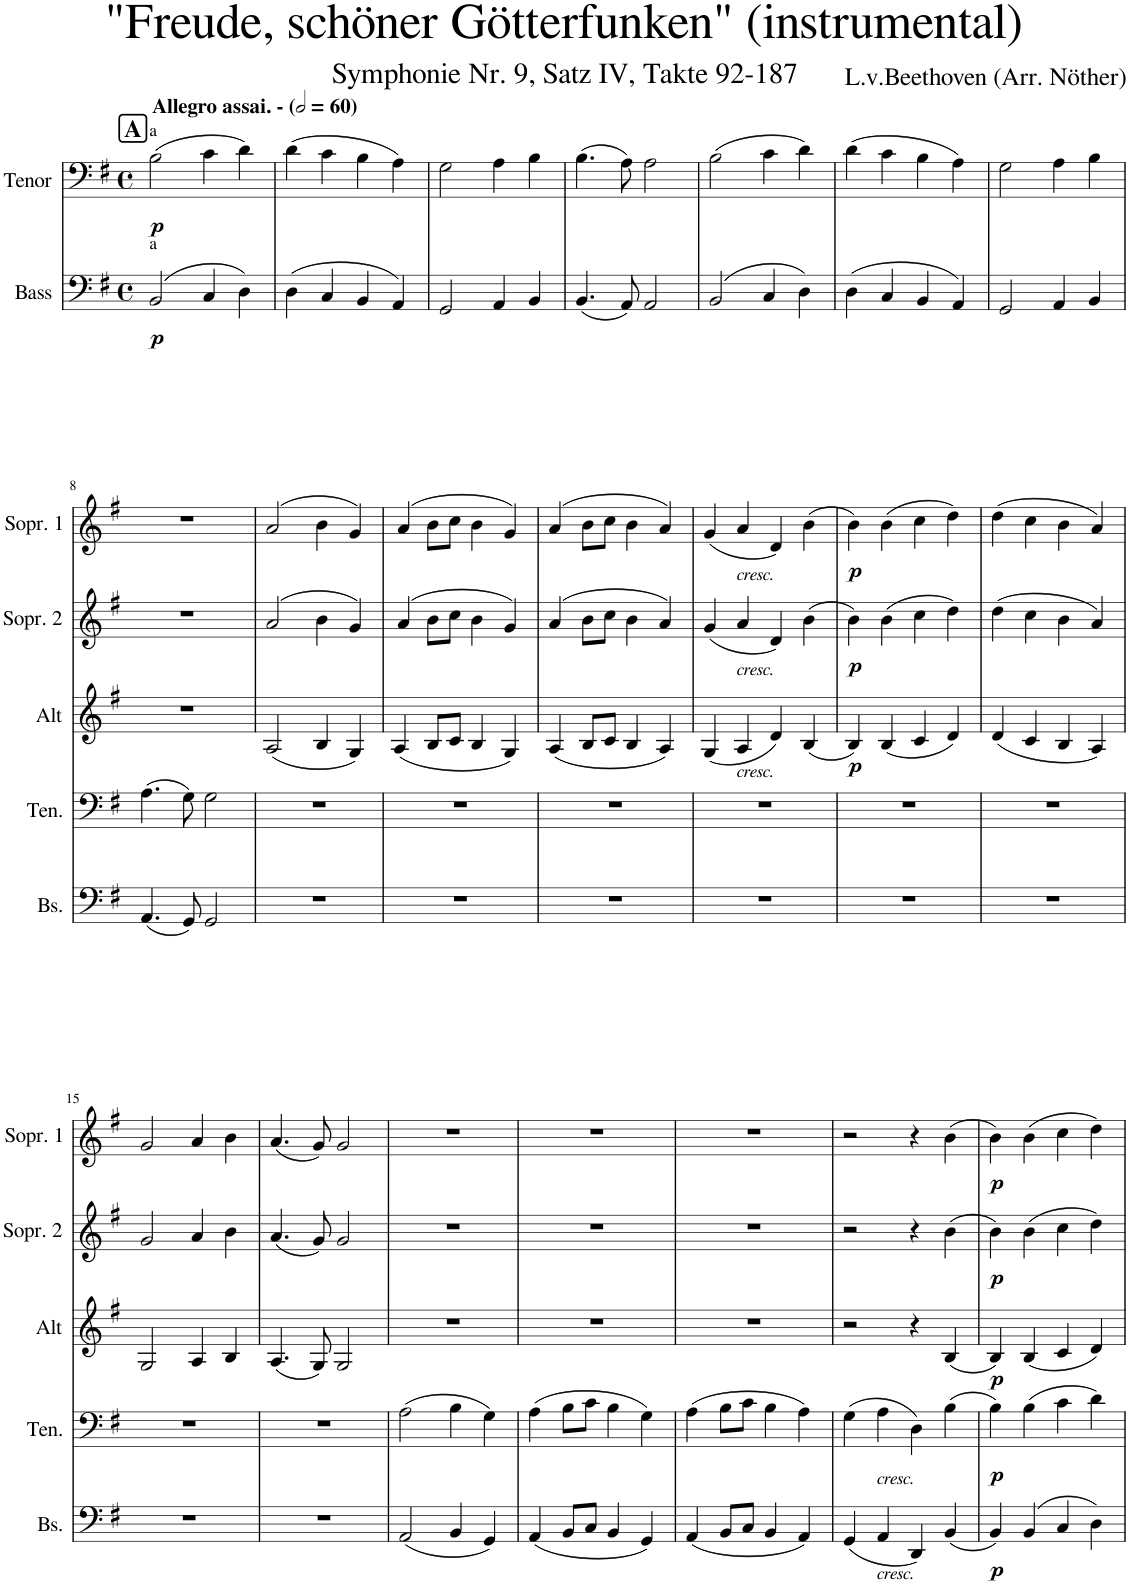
**kern	**dynam	**kern	**dynam	**kern	**dynam	**kern	**dynam	**kern	**dynam
*part5	*part5	*part4	*part4	*part3	*part3	*part2	*part2	*part1	*part1
*staff5	*staff5	*staff4	*staff4	*staff3	*staff3	*staff2	*staff2	*staff1	*staff1
*I"Bass	*	*I"Tenor	*	*I"Alt	*	*I"Sopran 2	*	*I"Sopran 1	*
*I'Bs.	*	*I'Ten.	*	*I'Alt	*	*I'Sopr. 2	*	*I'Sopr. 1	*
*clefF4	*	*clefF4	*	*clefG2	*	*clefG2	*	*clefG2	*
*ITrd12c21	*	*	*	*ITrd1c2	*	*ITrd1c2	*	*	*
*k[f#]	*	*k[f#]	*	*k[f#]	*	*k[f#]	*	*k[f#]	*
*M4/4	*	*M4/4	*	*M4/4	*	*M4/4	*	*M4/4	*
*met(c)	*	*met(c)	*	*met(c)	*	*met(c)	*	*met(c)	*
*MM120	*	*MM120	*	*MM120	*	*MM120	*	*MM120	*
!!LO:REH:place=s1:a:B:cj:fs=14:t=A
=1	=1	=1	=1	=1	=1	=1	=1	=1	=1
!	!	!	!	!	!	!	!	!LO:TX:a:B:t=Allegro assai. - (	!
!	!	!	!	!	!	!	!	!LO:TX:a:B:t=)	!
!	!	!LO:TX:a:t=a	!	!	!	!	!	!	!
!LO:TX:a:t=a	!	!	!	!	!	!	!	!	!
!	!LO:DY:b	!	!LO:DY:b	!	!	!	!	!	!
(2BB/	p	(2B\	p	1r	.	1r	.	1r	.
4C/	.	4c\	.	.	.	.	.	.	.
4D\)	.	4d\)	.	.	.	.	.	.	.
=2	=2	=2	=2	=2	=2	=2	=2	=2	=2
(4D\	.	(4d\	.	1r	.	1r	.	1r	.
4C/	.	4c\	.	.	.	.	.	.	.
4BB/	.	4B\	.	.	.	.	.	.	.
4AA/)	.	4A\)	.	.	.	.	.	.	.
=3	=3	=3	=3	=3	=3	=3	=3	=3	=3
2GG/	.	2G\	.	1r	.	1r	.	1r	.
4AA/	.	4A\	.	.	.	.	.	.	.
4BB/	.	4B\	.	.	.	.	.	.	.
=4	=4	=4	=4	=4	=4	=4	=4	=4	=4
(4.BB/	.	(4.B\	.	1r	.	1r	.	1r	.
8AA^/)	.	8A^\)	.	.	.	.	.	.	.
2AA/	.	2A\	.	.	.	.	.	.	.
=5	=5	=5	=5	=5	=5	=5	=5	=5	=5
(2BB/	.	(2B\	.	1r	.	1r	.	1r	.
4C/	.	4c\	.	.	.	.	.	.	.
4D\)	.	4d\)	.	.	.	.	.	.	.
=6	=6	=6	=6	=6	=6	=6	=6	=6	=6
(4D\	.	(4d\	.	1r	.	1r	.	1r	.
4C/	.	4c\	.	.	.	.	.	.	.
4BB/	.	4B\	.	.	.	.	.	.	.
4AA/)	.	4A\)	.	.	.	.	.	.	.
=7	=7	=7	=7	=7	=7	=7	=7	=7	=7
2GG/	.	2G\	.	1r	.	1r	.	1r	.
4AA/	.	4A\	.	.	.	.	.	.	.
4BB/	.	4B\	.	.	.	.	.	.	.
!!LO:LB:g=z
=8	=8	=8	=8	=8	=8	=8	=8	=8	=8
(4.AA/	.	(4.A\	.	1r	.	1r	.	1r	.
8GG^/)	.	8G^\)	.	.	.	.	.	.	.
2GG/	.	2G\	.	.	.	.	.	.	.
=9	=9	=9	=9	=9	=9	=9	=9	=9	=9
1r	.	1r	.	(2A/	.	(2a/	.	(2a/	.
.	.	.	.	4B/	.	4b\	.	4b\	.
.	.	.	.	4G/)	.	4g/)	.	4g/)	.
=10	=10	=10	=10	=10	=10	=10	=10	=10	=10
*	*	*	*	*^	*	*^	*	*^	*
1r	.	1r	.	(4A/	4g	.	(4a/	4gg	.	(4a/	4gg	.
.	.	.	.	8B^/L	2.ryy	.	8b^\L	2.ryy	.	8b^\L	2.ryy	.
.	.	.	.	8c^/J	.	.	8cc^\J	.	.	8cc^\J	.	.
.	.	.	.	4B/	.	.	4b\	.	.	4b\	.	.
.	.	.	.	4G/)	.	.	4g/)	.	.	4g/)	.	.
*	*	*	*	*v	*v	*	*	*	*	*v	*v	*
*	*	*	*	*	*	*v	*v	*	*	*
=11	=11	=11	=11	=11	=11	=11	=11	=11	=11
1r	.	1r	.	(4A/	.	(4a/	.	(4a/	.
.	.	.	.	8B^/L	.	8b^\L	.	8b^\L	.
.	.	.	.	8c^/J	.	8cc^\J	.	8cc^\J	.
.	.	.	.	4B/	.	4b\	.	4b\	.
.	.	.	.	4A/)	.	4a/)	.	4a/)	.
=12	=12	=12	=12	=12	=12	=12	=12	=12	=12
1r	.	1r	.	(4G/	.	(4g/	.	(4g/	.
!	!	!	!	!	!	!	!	!LO:TX:b:i:t=cresc.	!
!	!	!	!	!	!	!LO:TX:b:i:t=cresc.	!	!	!
!	!	!	!	!LO:TX:b:i:t=cresc.	!	!	!	!	!
.	.	.	.	4A/	.	4a/	.	4a/	.
.	.	.	.	4d/)	.	4d/)	.	4d/)	.
.	.	.	.	(4B/	.	(4b\	.	(4b\	.
=13	=13	=13	=13	=13	=13	=13	=13	=13	=13
!	!	!	!	!	!LO:DY:b	!	!LO:DY:b	!	!LO:DY:b
1r	.	1r	.	4B/)	p	4b\)	p	4b\)	p
.	.	.	.	(4B/	.	(4b\	.	(4b\	.
.	.	.	.	4c/	.	4cc\	.	4cc\	.
.	.	.	.	4d/)	.	4dd\)	.	4dd\)	.
=14	=14	=14	=14	=14	=14	=14	=14	=14	=14
1r	.	1r	.	(4d/	.	(4dd\	.	(4dd\	.
.	.	.	.	4c/	.	4cc\	.	4cc\	.
.	.	.	.	4B/	.	4b\	.	4b\	.
.	.	.	.	4A/)	.	4a/)	.	4a/)	.
!!LO:LB:g=z
=15	=15	=15	=15	=15	=15	=15	=15	=15	=15
1r	.	1r	.	2G/	.	2g/	.	2g/	.
.	.	.	.	4A/	.	4a/	.	4a/	.
.	.	.	.	4B/	.	4b\	.	4b\	.
=16	=16	=16	=16	=16	=16	=16	=16	=16	=16
1r	.	1r	.	(4.A/	.	(4.a/	.	(4.a/	.
.	.	.	.	8G^/)	.	8g^/)	.	8g^/)	.
.	.	.	.	2G/	.	2g/	.	2g/	.
=17	=17	=17	=17	=17	=17	=17	=17	=17	=17
(2AA/	.	(2A\	.	1r	.	1r	.	1r	.
4BB/	.	4B\	.	.	.	.	.	.	.
4GG/)	.	4G\)	.	.	.	.	.	.	.
=18	=18	=18	=18	=18	=18	=18	=18	=18	=18
(4AA/	.	(4A\	.	1r	.	1r	.	1r	.
8BB^/L	.	8B^\L	.	.	.	.	.	.	.
8C^/J	.	8c^\J	.	.	.	.	.	.	.
4BB/	.	4B\	.	.	.	.	.	.	.
4GG/)	.	4G\)	.	.	.	.	.	.	.
=19	=19	=19	=19	=19	=19	=19	=19	=19	=19
(4AA/	.	(4A\	.	1r	.	1r	.	1r	.
8BB^/L	.	8B^\L	.	.	.	.	.	.	.
8C^/J	.	8c^\J	.	.	.	.	.	.	.
4BB/	.	4B\	.	.	.	.	.	.	.
4AA/)	.	4A\)	.	.	.	.	.	.	.
=20	=20	=20	=20	=20	=20	=20	=20	=20	=20
(4GG/	.	(4G\	.	2r	.	2r	.	2r	.
!	!	!LO:TX:b:i:t=cresc.	!	!	!	!	!	!	!
!LO:TX:b:i:t=cresc.	!	!	!	!	!	!	!	!	!
4AA/	.	4A\	.	.	.	.	.	.	.
4DD/)	.	4D\)	.	4r	.	4r	.	4r	.
(4BB/	.	(4B\	.	(4B/	.	(4b\	.	(4b\	.
=21	=21	=21	=21	=21	=21	=21	=21	=21	=21
!	!LO:DY:b	!	!LO:DY:b	!	!LO:DY:b	!	!LO:DY:b	!	!LO:DY:b
4BB/)	p	4B\)	p	4B/)	p	4b\)	p	4b\)	p
(4BB/	.	(4B\	.	(4B/	.	(4b\	.	(4b\	.
4C/	.	4c\	.	4c/	.	4cc\	.	4cc\	.
4D\)	.	4d\)	.	4d/)	.	4dd\)	.	4dd\)	.
=	=	=	=	=	=	=	=	=	=
*-	*-	*-	*-	*-	*-	*-	*-	*-	*-
